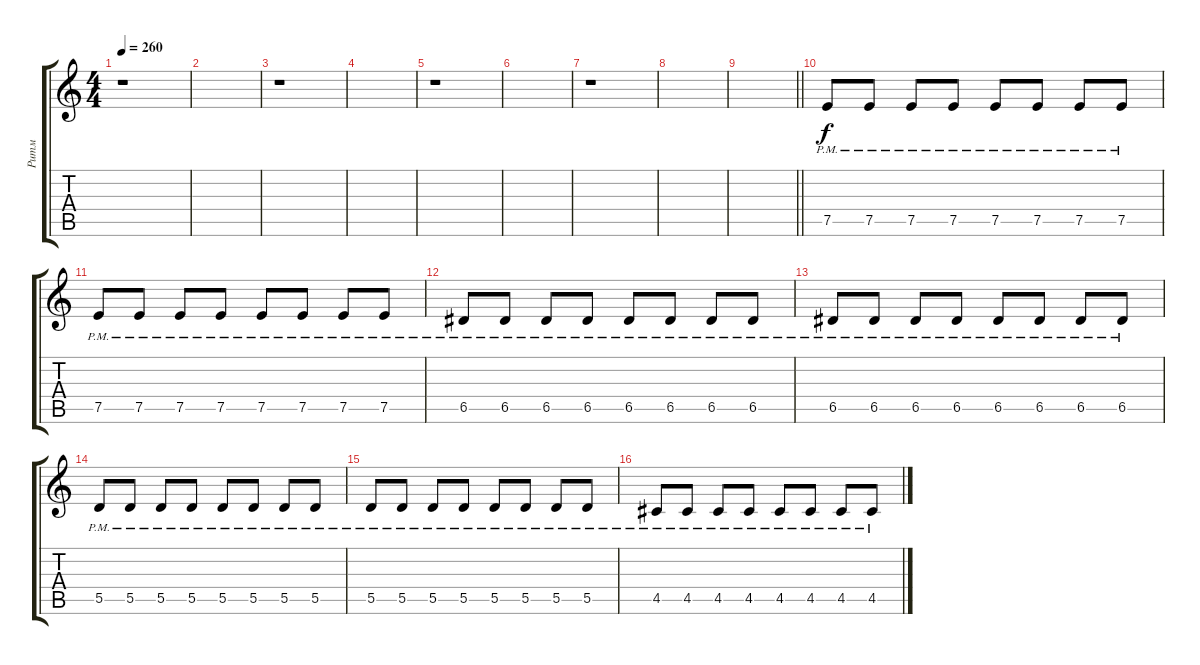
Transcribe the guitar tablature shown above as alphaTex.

\track ("Ритм" "Ритм") {instrument distortionguitar}
\staff {score tabs}
\tuning (E4 B3 G3 D3 A2 E2) {hide}
\ts (4 4)
\tempo 260
\clef g2
\ks c
r.1{dy f} |
|
r.1 |
|
r.1 |
|
r.1 |
|
\barLineRight lightlight
|
7.5{pm}.8 7.5{pm}.8 7.5{pm}.8 7.5{pm}.8 7.5{pm}.8 7.5{pm}.8 7.5{pm}.8 7.5{pm}.8 |
7.5{pm}.8 7.5{pm}.8 7.5{pm}.8 7.5{pm}.8 7.5{pm}.8 7.5{pm}.8 7.5{pm}.8 7.5{pm}.8 |
6.5{pm}.8 6.5{pm}.8 6.5{pm}.8 6.5{pm}.8 6.5{pm}.8 6.5{pm}.8 6.5{pm}.8 6.5{pm}.8 |
6.5{pm}.8 6.5{pm}.8 6.5{pm}.8 6.5{pm}.8 6.5{pm}.8 6.5{pm}.8 6.5{pm}.8 6.5{pm}.8 |
5.5{pm}.8 5.5{pm}.8 5.5{pm}.8 5.5{pm}.8 5.5{pm}.8 5.5{pm}.8 5.5{pm}.8 5.5{pm}.8 |
5.5{pm}.8 5.5{pm}.8 5.5{pm}.8 5.5{pm}.8 5.5{pm}.8 5.5{pm}.8 5.5{pm}.8 5.5{pm}.8 |
4.5{pm}.8 4.5{pm}.8 4.5{pm}.8 4.5{pm}.8 4.5{pm}.8 4.5{pm}.8 4.5{pm}.8 4.5{pm}.8
